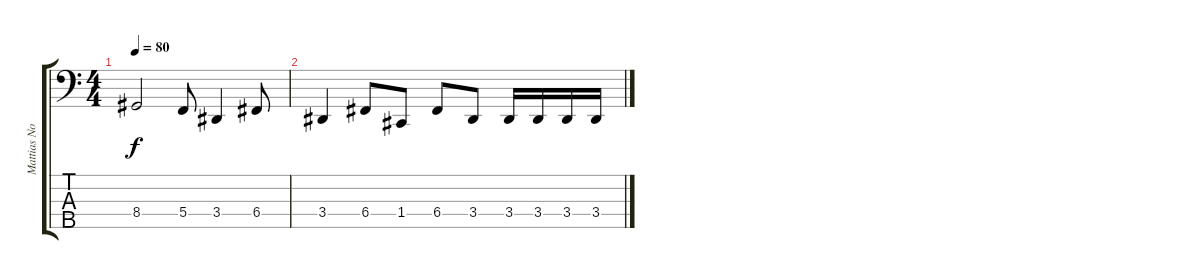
\track ("Mattias Norrman (Bass Guitar) (GCFA#D#)" "Mattias No") {instrument electricbasspick}
\staff {score tabs}
\tuning (Eb2 Bb1 F1 C1 G0) {hide}
\ts (4 4)
\tempo 80
\clef f4
\ks c
8.4.2{dy f} 5.4.8 3.4.4 6.4.8 |
3.4.4 6.4.8 1.4.8 6.4.8 3.4.8 3.4.16 3.4.16 3.4.16 3.4.16
